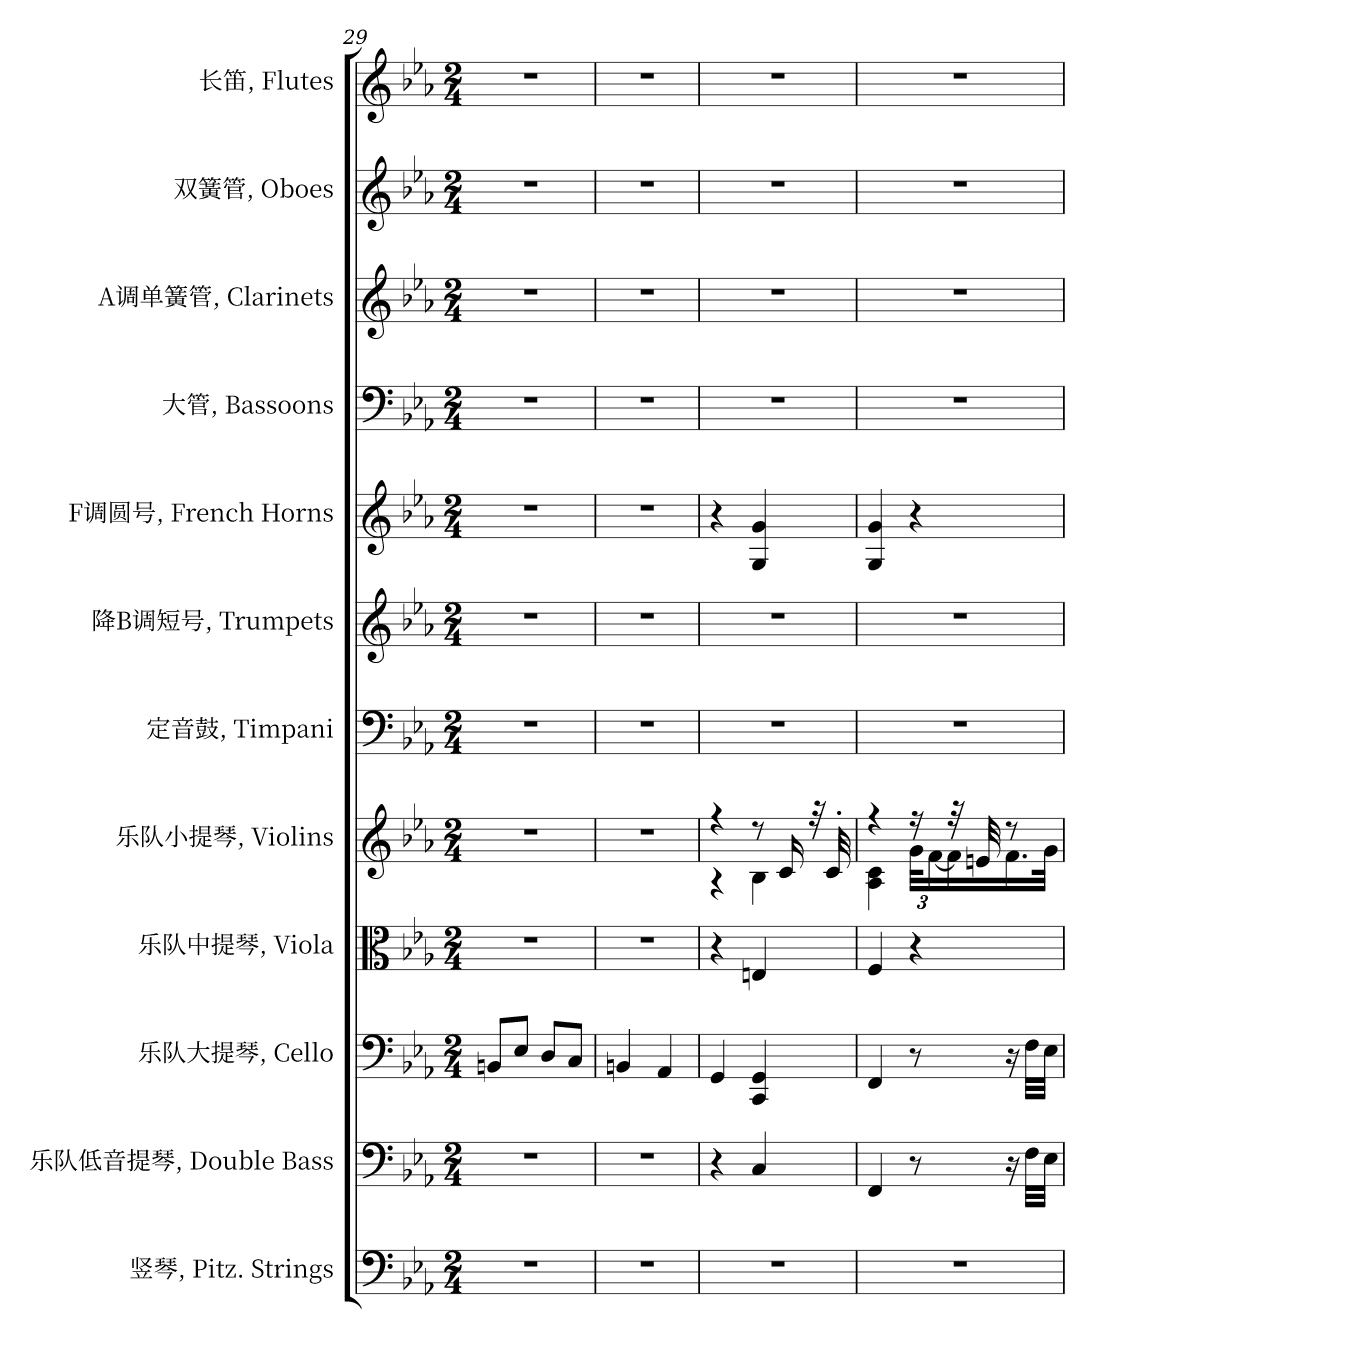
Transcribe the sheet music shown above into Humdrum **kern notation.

**kern	**kern	**kern	**kern	**kern	**kern	**kern	**kern	**kern	**kern	**kern	**kern
*part12	*part11	*part10	*part9	*part8	*part7	*part6	*part5	*part4	*part3	*part2	*part1
*staff12	*staff11	*staff10	*staff9	*staff8	*staff7	*staff6	*staff5	*staff4	*staff3	*staff2	*staff1
*I"竖琴, Pitz. Strings	*I"乐队低音提琴, Double Bass	*I"乐队大提琴, Cello	*I"乐队中提琴, Viola	*I"乐队小提琴, Violins	*I"定音鼓, Timpani	*I"降B调短号, Trumpets	*I"F调圆号, French Horns	*I"大管, Bassoons	*I"A调单簧管, Clarinets	*I"双簧管, Oboes	*I"长笛, Flutes
*	*	*	*	*I'Vlns.	*I'Timp.	*	*I'F Hn.	*I'Bsn.	*I'A Cl.	*I'Ob.	*I'Fl.
*clefF4	*clefF4	*clefF4	*clefC3	*clefG2	*clefF4	*clefG2	*clefG2	*clefF4	*clefG2	*clefG2	*clefG2
*	*ITrd7c12	*	*	*	*	*ITrd1c2	*ITrd4c7	*	*ITrd2c3	*	*
*k[b-e-a-]	*k[b-e-a-]	*k[b-e-a-]	*k[b-e-a-]	*k[b-e-a-]	*k[b-e-a-]	*k[b-e-a-d-g-]	*k[b-e-a-d-]	*k[b-e-a-]	*k[]	*k[b-e-a-]	*k[b-e-a-]
*M2/4	*M2/4	*M2/4	*M2/4	*M2/4	*M2/4	*M2/4	*M2/4	*M2/4	*M2/4	*M2/4	*M2/4
=29	=29	=29	=29	=29	=29	=29	=29	=29	=29	=29	=29
2r	2r	8BBn/L	2r	2r	2r	2r	2r	2r	2r	2r	2r
.	.	8E-/J	.	.	.	.	.	.	.	.	.
.	.	8D/L	.	.	.	.	.	.	.	.	.
.	.	8C/J	.	.	.	.	.	.	.	.	.
=30	=30	=30	=30	=30	=30	=30	=30	=30	=30	=30	=30
2r	2r	4BBn/	2r	2r	2r	2r	2r	2r	2r	2r	2r
.	.	4AA-/	.	.	.	.	.	.	.	.	.
=31	=31	=31	=31	=31	=31	=31	=31	=31	=31	=31	=31
*	*	*	*	*^	*	*	*	*	*	*	*
2r	4r	4GG/	4r	4r	4r	2r	2r	4r	2r	2r	2r	2r
.	4CC/	4CC/ 4GG/	4En/	8r	4B-\	.	.	4C/ 4c/	.	.	.	.
.	.	.	.	16c/	.	.	.	.	.	.	.	.
.	.	.	.	32r	.	.	.	.	.	.	.	.
.	.	.	.	32c'/	.	.	.	.	.	.	.	.
!!LO:PB:g=z
=32	=32	=32	=32	=32	=32	=32	=32	=32	=32	=32	=32	=32
2r	4FFF/	4FF/	4F/	4r	4A-\ 4c\	2r	2r	4C/ 4c/	2r	2r	2r	2r
*	*	*	*	*	*Xbrackettup	*	*	*	*	*	*	*
.	8r	8r	4r	16r	48g\KLL	.	.	4r	.	.	.	.
.	.	.	.	.	[24f\	.	.	.	.	.	.	.
.	.	.	.	32r	16f\]	.	.	.	.	.	.	.
.	.	.	.	32en/	.	.	.	.	.	.	.	.
.	16r	16r	.	8r	16.f\	.	.	.	.	.	.	.
.	32FF\LLL	32F\LLL	.	.	.	.	.	.	.	.	.	.
.	32EE-\JJJ	32E-\JJJ	.	.	32g\JJk	.	.	.	.	.	.	.
*	*	*	*	*v	*v	*	*	*	*	*	*	*
=	=	=	=	=	=	=	=	=	=	=	=
*-	*-	*-	*-	*-	*-	*-	*-	*-	*-	*-	*-
